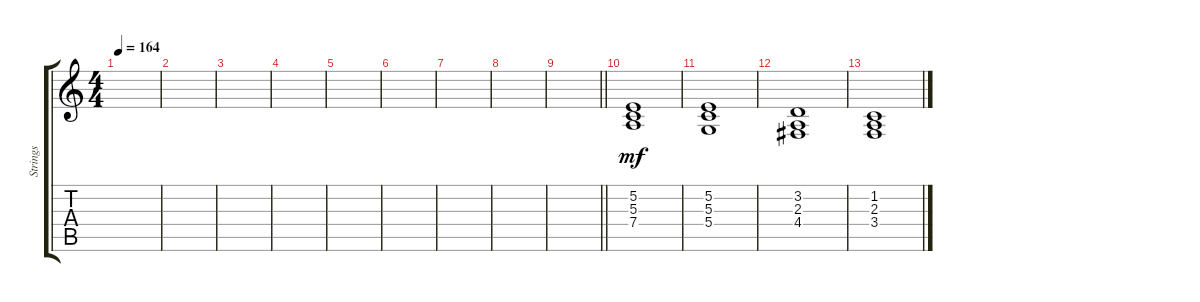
\track ("Strings" "Strings") {instrument stringensemble1}
\staff {score tabs}
\tuning (E4 B3 G3 D3 A2 E2) {hide}
\ts (4 4)
\tempo 164
\clef g2
\ks c
|
|
|
|
|
|
|
|
\barLineRight lightlight
|
(5.2 5.3 7.4).1{dy mf} |
(5.2 5.3 5.4).1 |
(3.2 2.3 4.4).1 |
(1.2 2.3 3.4).1
